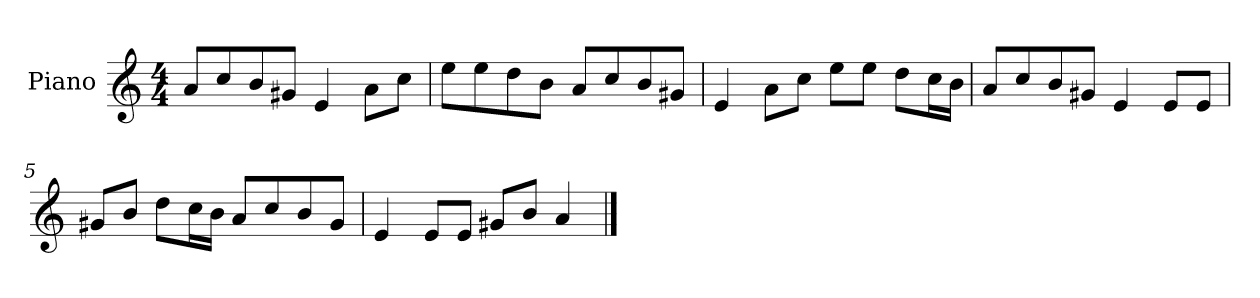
**kern
*part1
*staff1
*I"Piano
*I'P-no
*clefG2
*k[]
*M4/4
*MM90
=1
8a/L
8cc/
8b/
8g#X/J
4e/
8a\L
8cc\J
=2
8ee\L
8ee\
8dd\
8b\J
8a/L
8cc/
8b/
8g#X/J
=3
4e/
8a\L
8cc\J
8ee\L
8ee\J
8dd\L
16cc\L
16b\JJ
=4
8a/L
8cc/
8b/
8g#X/J
4e/
8e/L
8e/J
!!LO:LB:g=z
=5
8g#X/L
8b/J
8dd\L
16cc\L
16b\JJ
8a/L
8cc/
8b/
8g#/J
=6
4e/
8e/L
8e/J
8g#X/L
8b/J
4a/
==
*-
